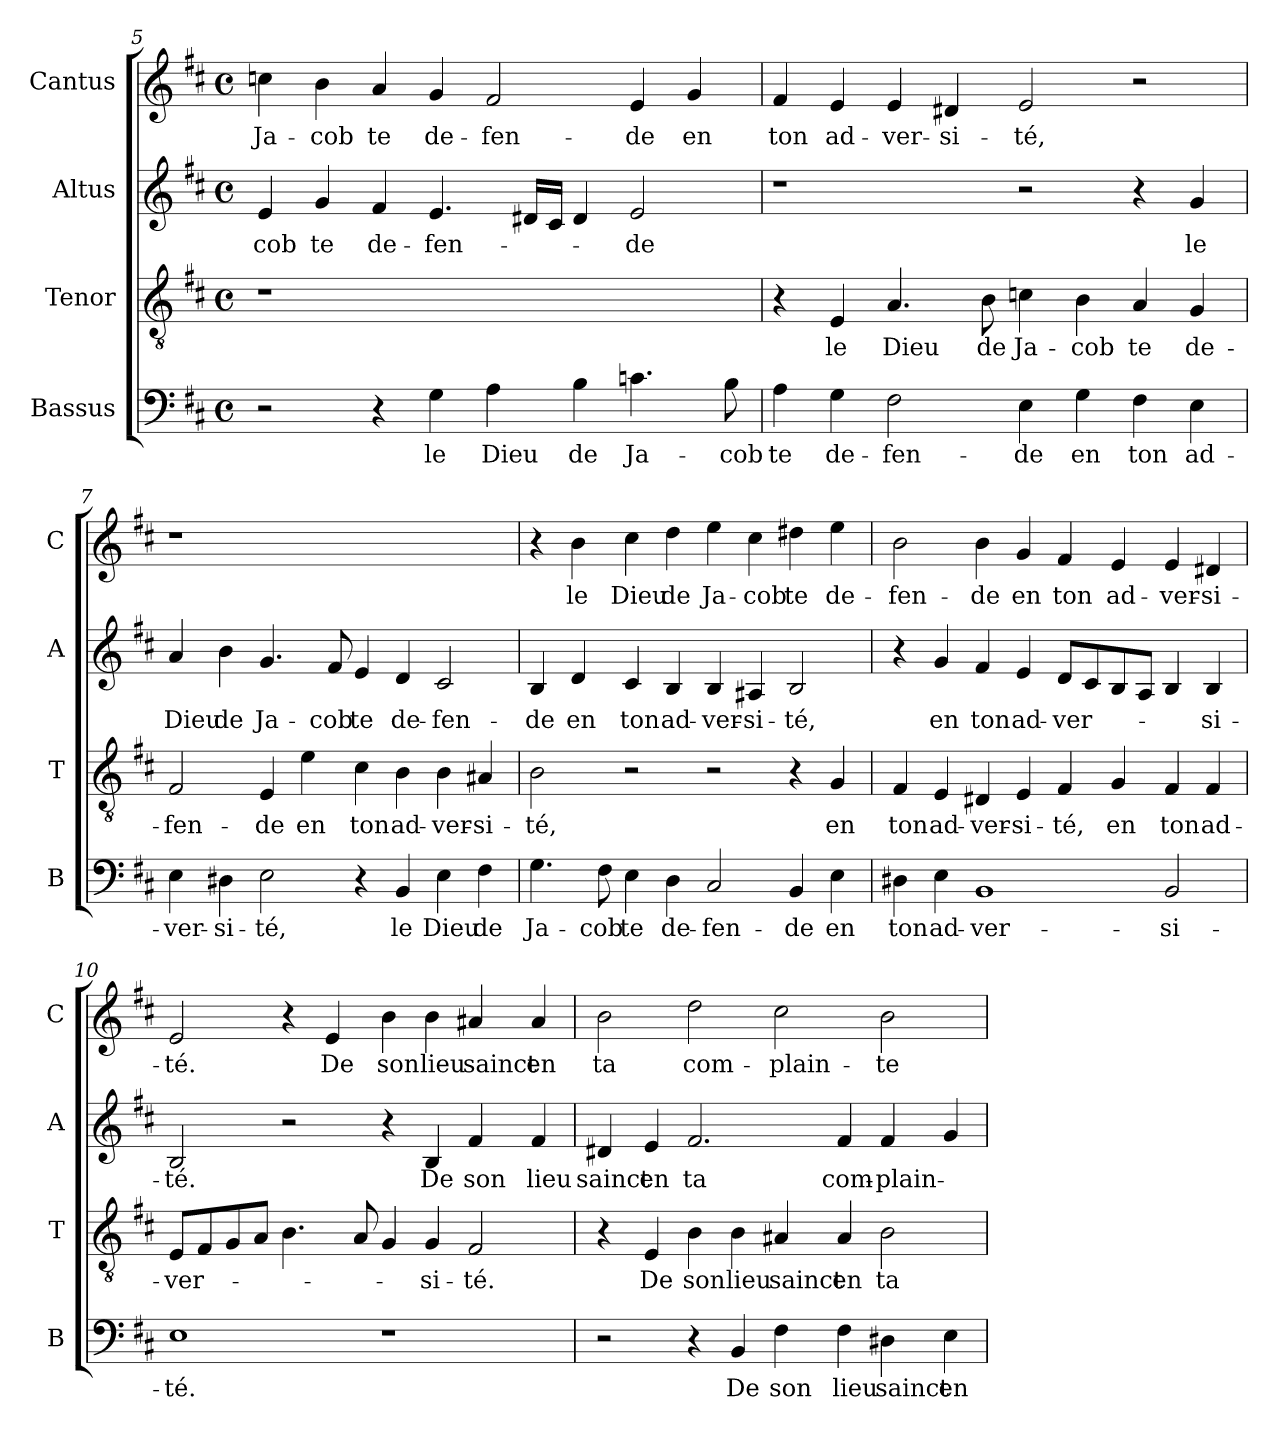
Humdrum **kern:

**kern	**text	**kern	**text	**kern	**text	**kern	**text
*part4	*part4	*part3	*part3	*part2	*part2	*part1	*part1
*staff4	*staff4	*staff3	*staff3	*staff2	*staff2	*staff1	*staff1
*I"Bassus	*	*I"Tenor	*	*I"Altus	*	*I"Cantus	*
*I'B	*	*I'T	*	*I'A	*	*I'C	*
*clefF4	*	*clefGv2	*	*clefG2	*	*clefG2	*
*k[f#c#]	*	*k[f#c#]	*	*k[f#c#]	*	*k[f#c#]	*
*D:	*	*D:	*	*D:	*	*D:	*
*M4/4	*	*M4/4	*	*M4/4	*	*M4/4	*
*met(c)	*	*met(c)	*	*met(c)	*	*met(c)	*
=5	=5	=5	=5	=5	=5	=5	=5
!	!	!	!	!	!LO:LY:b	!	!LO:LY:b
2r	.	1r	.	4e/	-cob	4ccn\	Ja-
!	!	!	!	!	!LO:LY:b	!	!LO:LY:b
.	.	.	.	4g/	te	4b\	-cob
!	!	!	!	!	!LO:LY:b	!	!LO:LY:b
4r	.	.	.	4f#/	de-	4a/	te
!	!LO:LY:b	!	!	!	!LO:LY:b	!	!LO:LY:b
4G\	le	.	.	4.e/	-fen-	4g/	de-
!	!LO:LY:b	!	!	!	!	!	!LO:LY:b
4A\	Dieu	1ryy	.	.	.	2f#/	-fen-
.	.	.	.	16d#X/LL	.	.	.
.	.	.	.	16c#/JJ	.	.	.
!	!LO:LY:b	!	!	!	!	!	!
4B\	de	.	.	4d#/	.	.	.
!	!LO:LY:b	!	!	!	!LO:LY:b	!	!LO:LY:b
4.cn\	Ja-	.	.	2e/	-de	4e/	-de
!	!	!	!	!	!	!	!LO:LY:b
.	.	.	.	.	.	4g/	en
!	!LO:LY:b	!	!	!	!	!	!
8B\	-cob	.	.	.	.	.	.
=6	=6	=6	=6	=6	=6	=6	=6
!	!LO:LY:b	!	!	!	!	!	!LO:LY:b
4A\	te	4r	.	1r	.	4f#/	ton
!	!LO:LY:b	!	!LO:LY:b	!	!	!	!LO:LY:b
4G\	de-	4E/	le	.	.	4e/	ad-
!	!LO:LY:b	!	!LO:LY:b	!	!	!	!LO:LY:b
2F#\	-fen-	4.A/	Dieu	.	.	4e/	-ver-
!	!	!	!	!	!	!	!LO:LY:b
.	.	.	.	.	.	4d#X/	-si-
!	!	!	!LO:LY:b	!	!	!	!
.	.	8B\	de	.	.	.	.
!	!LO:LY:b	!	!LO:LY:b	!	!	!	!LO:LY:b
4E\	-de	4cn\	Ja-	2r	.	2e/	-té,
!	!LO:LY:b	!	!LO:LY:b	!	!	!	!
4G\	en	4B\	-cob	.	.	.	.
!	!LO:LY:b	!	!LO:LY:b	!	!	!	!
4F#\	ton	4A/	te	4r	.	2r	.
!	!LO:LY:b	!	!LO:LY:b	!	!LO:LY:b	!	!
4E\	ad-	4G/	de-	4g/	le	.	.
!!LO:LB:g=z
=7	=7	=7	=7	=7	=7	=7	=7
!	!LO:LY:b	!	!LO:LY:b	!	!LO:LY:b	!	!
4E\	-ver-	2F#/	-fen-	4a/	Dieu	1r	.
!	!LO:LY:b	!	!	!	!LO:LY:b	!	!
4D#X\	-si-	.	.	4b\	de	.	.
!	!LO:LY:b	!	!LO:LY:b	!	!LO:LY:b	!	!
2E\	-té,	4E/	-de	4.g/	Ja-	.	.
!	!	!	!LO:LY:b	!	!	!	!
.	.	4e\	en	.	.	.	.
!	!	!	!	!	!LO:LY:b	!	!
.	.	.	.	8f#/	-cob	.	.
!	!	!	!LO:LY:b	!	!LO:LY:b	!	!
4r	.	4c#\	ton	4e/	te	1ryy	.
!	!LO:LY:b	!	!LO:LY:b	!	!LO:LY:b	!	!
4BB/	le	4B\	ad-	4d/	de-	.	.
!	!LO:LY:b	!	!LO:LY:b	!	!LO:LY:b	!	!
4E\	Dieu	4B\	-ver-	2c#/	-fen-	.	.
!	!LO:LY:b	!	!LO:LY:b	!	!	!	!
4F#\	de	4A#X/	-si-	.	.	.	.
=8	=8	=8	=8	=8	=8	=8	=8
!	!LO:LY:b	!	!LO:LY:b	!	!LO:LY:b	!	!
4.G\	Ja-	2B\	-té,	4B/	-de	4r	.
!	!	!	!	!	!LO:LY:b	!	!LO:LY:b
.	.	.	.	4d/	en	4b\	le
!	!LO:LY:b	!	!	!	!	!	!
8F#\	-cob	.	.	.	.	.	.
!	!LO:LY:b	!	!	!	!LO:LY:b	!	!LO:LY:b
4E\	te	2r	.	4c#/	ton	4cc#\	Dieu
!	!LO:LY:b	!	!	!	!LO:LY:b	!	!LO:LY:b
4D\	de-	.	.	4B/	ad-	4dd\	de
!	!LO:LY:b	!	!	!	!LO:LY:b	!	!LO:LY:b
2C#/	-fen-	2r	.	4B/	-ver-	4ee\	Ja-
!	!	!	!	!	!LO:LY:b	!	!LO:LY:b
.	.	.	.	4A#X/	-si-	4cc#\	-cob
!	!LO:LY:b	!	!	!	!LO:LY:b	!	!LO:LY:b
4BB/	-de	4r	.	2B/	-té,	4dd#X\	te
!	!LO:LY:b	!	!LO:LY:b	!	!	!	!LO:LY:b
4E\	en	4G/	en	.	.	4ee\	de-
=9	=9	=9	=9	=9	=9	=9	=9
!	!LO:LY:b	!	!LO:LY:b	!	!	!	!LO:LY:b
4D#X\	ton	4F#/	ton	4r	.	2b\	-fen-
!	!LO:LY:b	!	!LO:LY:b	!	!LO:LY:b	!	!
4E\	ad-	4E/	ad-	4g/	en	.	.
!	!LO:LY:b	!	!LO:LY:b	!	!LO:LY:b	!	!LO:LY:b
1BB	-ver-	4D#X/	-ver-	4f#/	ton	4b\	-de
!	!	!	!LO:LY:b	!	!LO:LY:b	!	!LO:LY:b
.	.	4E/	-si-	4e/	ad-	4g/	en
!	!	!	!LO:LY:b	!	!LO:LY:b	!	!LO:LY:b
.	.	4F#/	-té,	8d/L	-ver-	4f#/	ton
.	.	.	.	8c#/	.	.	.
!	!	!	!LO:LY:b	!	!	!	!LO:LY:b
.	.	4G/	en	8B/	.	4e/	ad-
.	.	.	.	8A/J	.	.	.
!	!LO:LY:b	!	!LO:LY:b	!	!	!	!LO:LY:b
2BB/	-si-	4F#/	ton	4B/	.	4e/	-ver-
!	!	!	!LO:LY:b	!	!LO:LY:b	!	!LO:LY:b
.	.	4F#/	ad-	4B/	-si-	4d#X/	-si-
!!LO:PB:g=z
=10	=10	=10	=10	=10	=10	=10	=10
!	!LO:LY:b	!	!LO:LY:b	!	!LO:LY:b	!	!LO:LY:b
1E	-té.	8E/L	-ver-	2B/	-té.	2e/	-té.
.	.	8F#/	.	.	.	.	.
.	.	8G/	.	.	.	.	.
.	.	8A/J	.	.	.	.	.
.	.	4.B\	.	2r	.	4r	.
!	!	!	!	!	!	!	!LO:LY:b
.	.	.	.	.	.	4e/	De
.	.	8A/	.	.	.	.	.
!	!	!	!	!	!	!	!LO:LY:b
1r	.	4G/	.	4r	.	4b\	son
!	!	!	!LO:LY:b	!	!LO:LY:b	!	!LO:LY:b
.	.	4G/	-si-	4B/	De	4b\	lieu
!	!	!	!LO:LY:b	!	!LO:LY:b	!	!LO:LY:b
.	.	2F#/	-té.	4f#/	son	4a#X/	sainct
!	!	!	!	!	!LO:LY:b	!	!LO:LY:b
.	.	.	.	4f#/	lieu	4a#/	en
=11	=11	=11	=11	=11	=11	=11	=11
!	!	!	!	!	!LO:LY:b	!	!LO:LY:b
2r	.	4r	.	4d#X/	sainct	2b\	ta
!	!	!	!LO:LY:b	!	!LO:LY:b	!	!
.	.	4E/	De	4e/	en	.	.
!	!	!	!LO:LY:b	!	!LO:LY:b	!	!LO:LY:b
4r	.	4B\	son	2.f#/	ta	2dd\	com-
!	!LO:LY:b	!	!LO:LY:b	!	!	!	!
4BB/	De	4B\	lieu	.	.	.	.
!	!LO:LY:b	!	!LO:LY:b	!	!	!	!LO:LY:b
4F#\	son	4A#X/	sainct	.	.	2cc#\	-plain-
!	!LO:LY:b	!	!LO:LY:b	!	!LO:LY:b	!	!
4F#\	lieu	4A#/	en	4f#/	com-	.	.
!	!LO:LY:b	!	!LO:LY:b	!	!LO:LY:b	!	!LO:LY:b
4D#X\	sainct	2B\	ta	4f#/	-plain-	2b\	-te
!	!LO:LY:b	!	!	!	!	!	!
4E\	en	.	.	4g/	.	.	.
=	=	=	=	=	=	=	=
*-	*-	*-	*-	*-	*-	*-	*-
